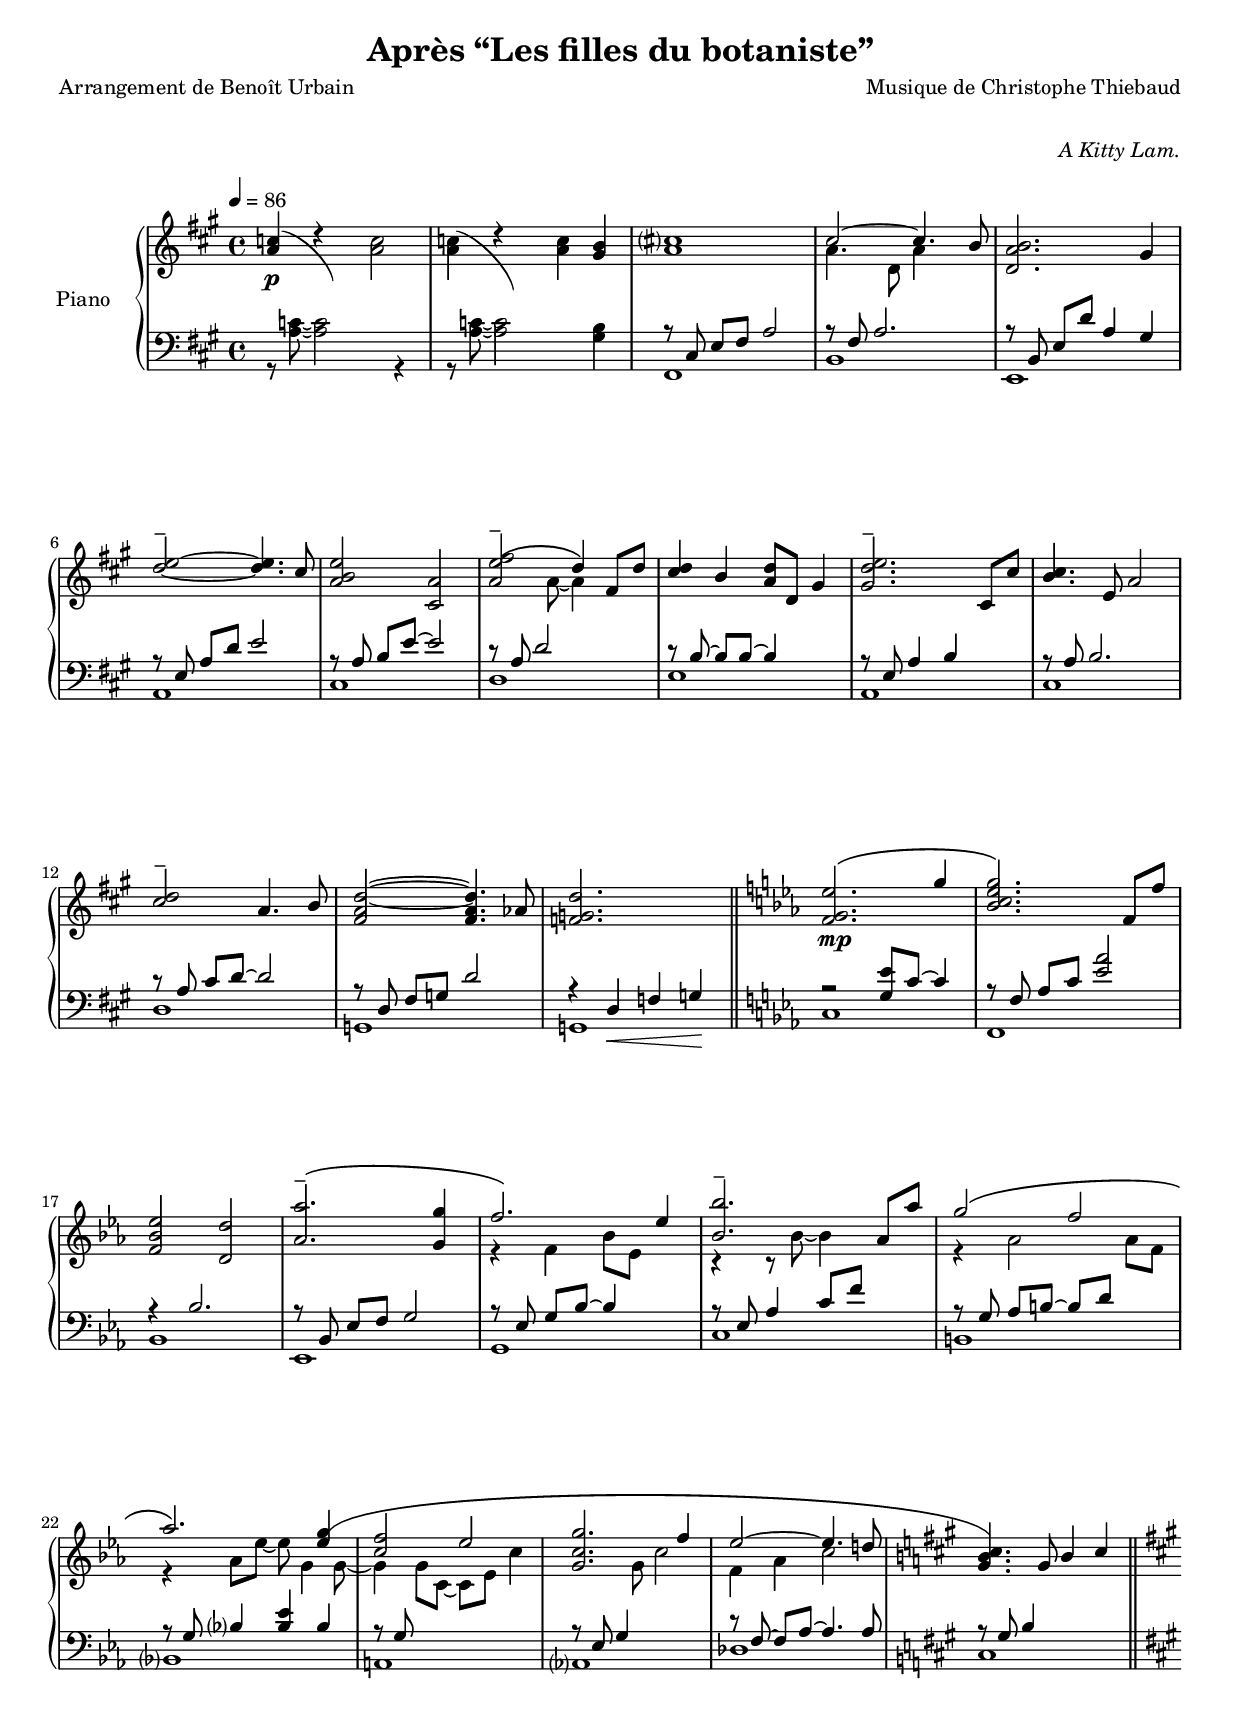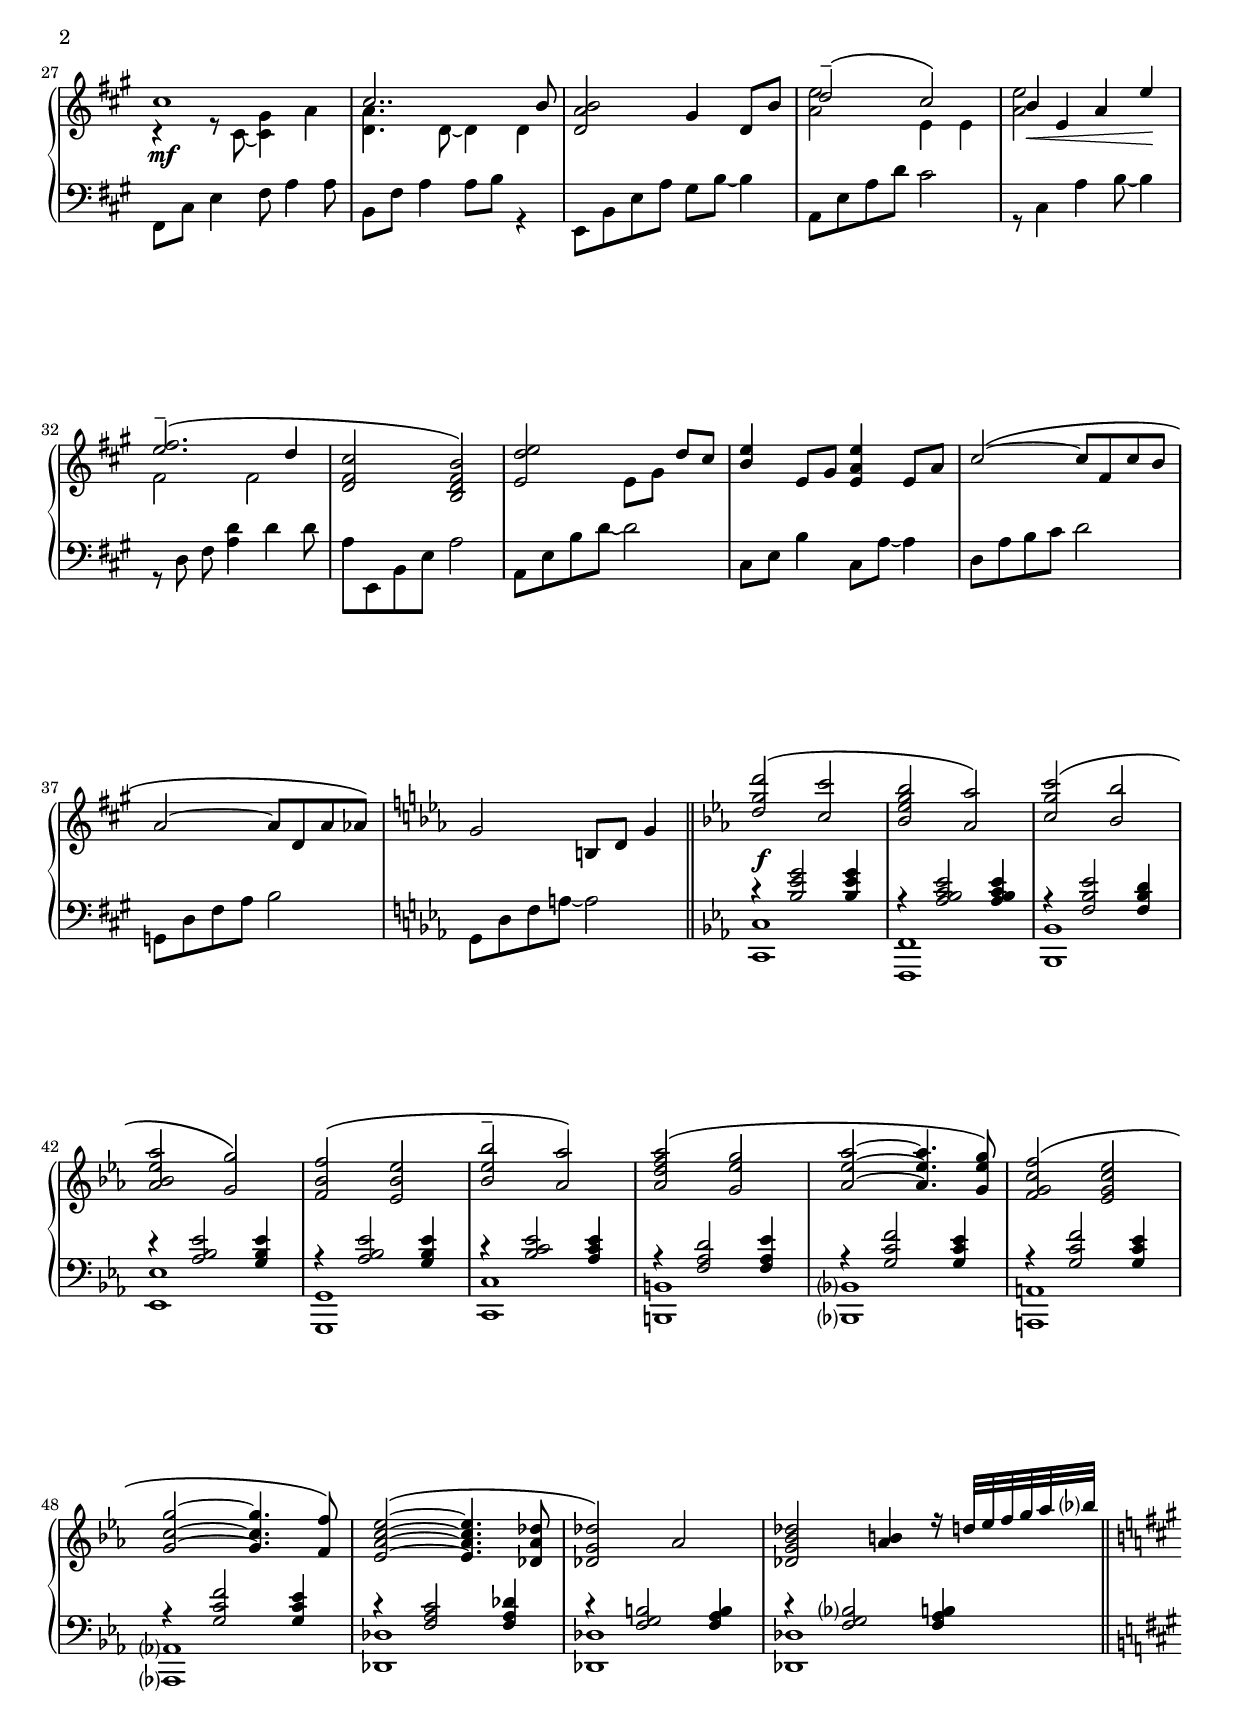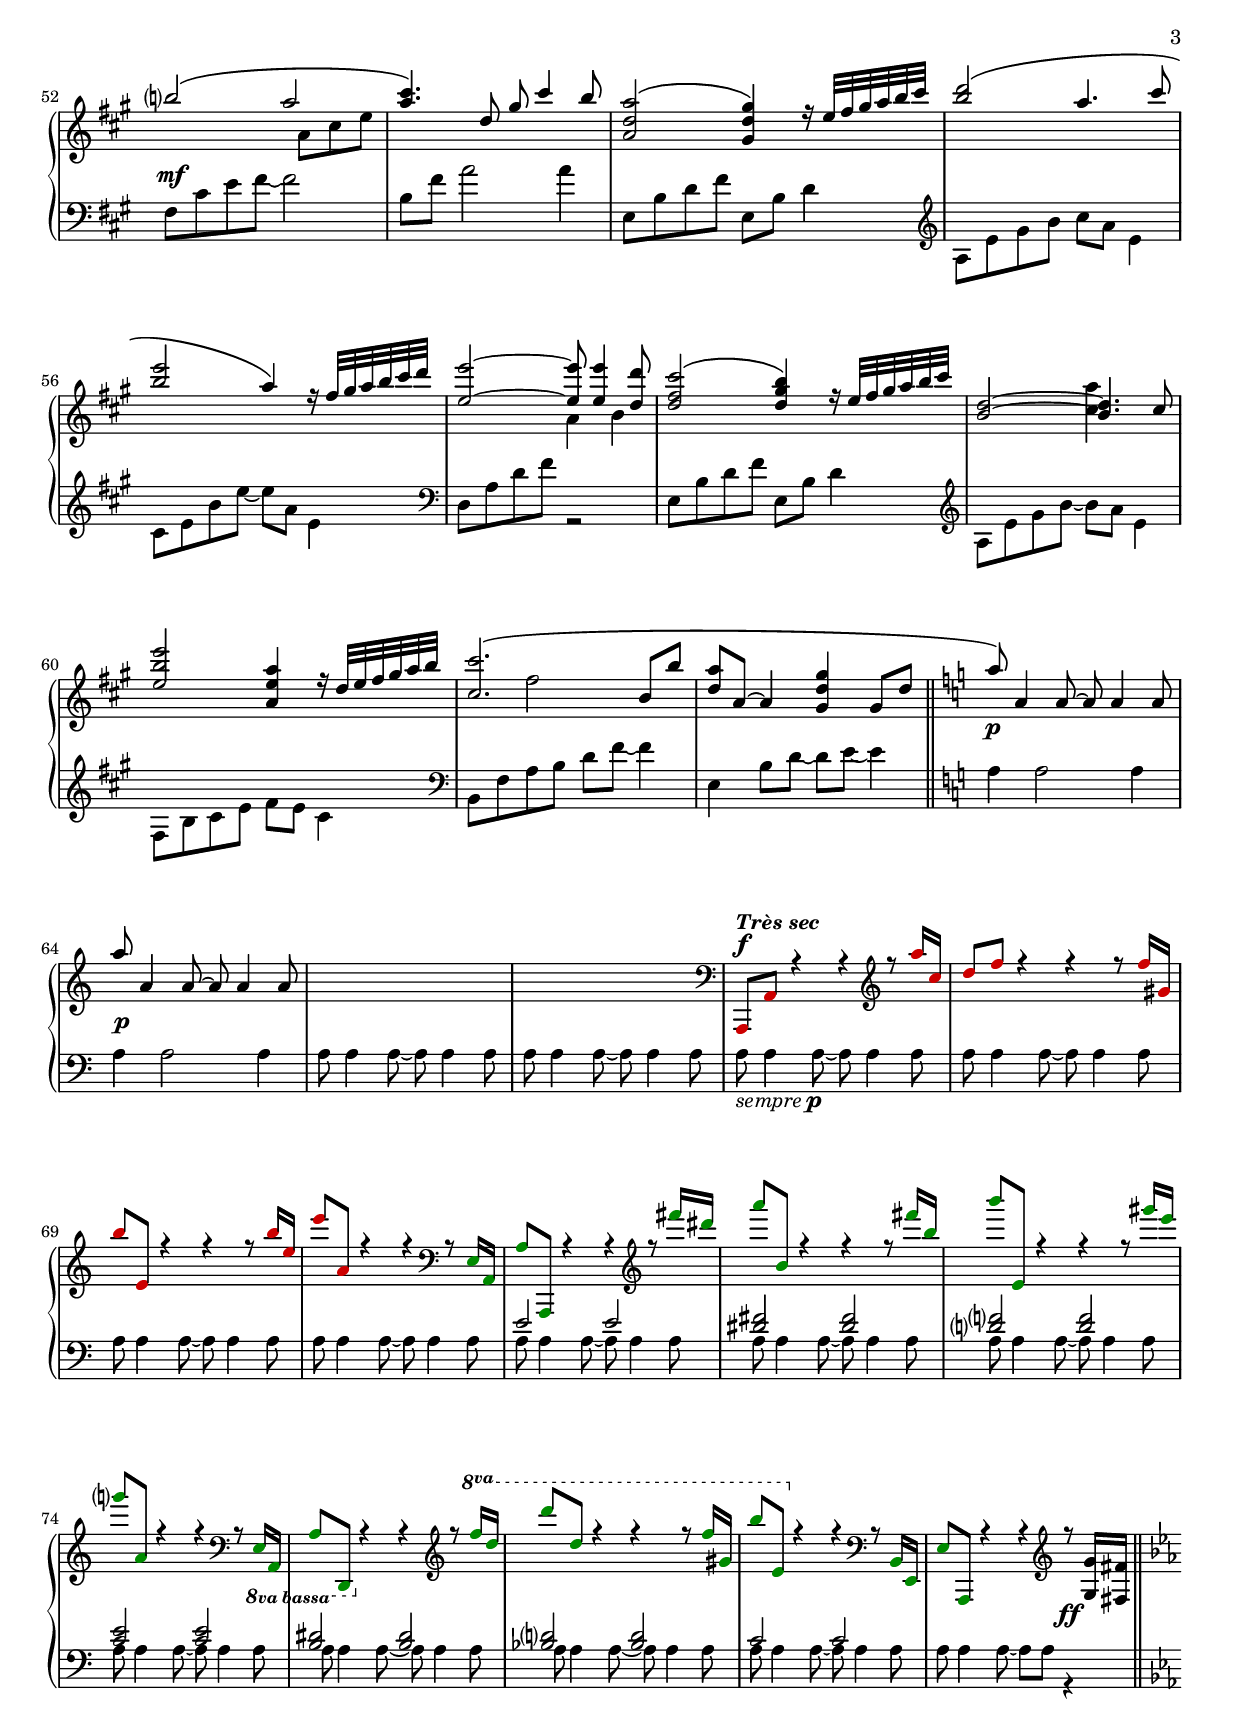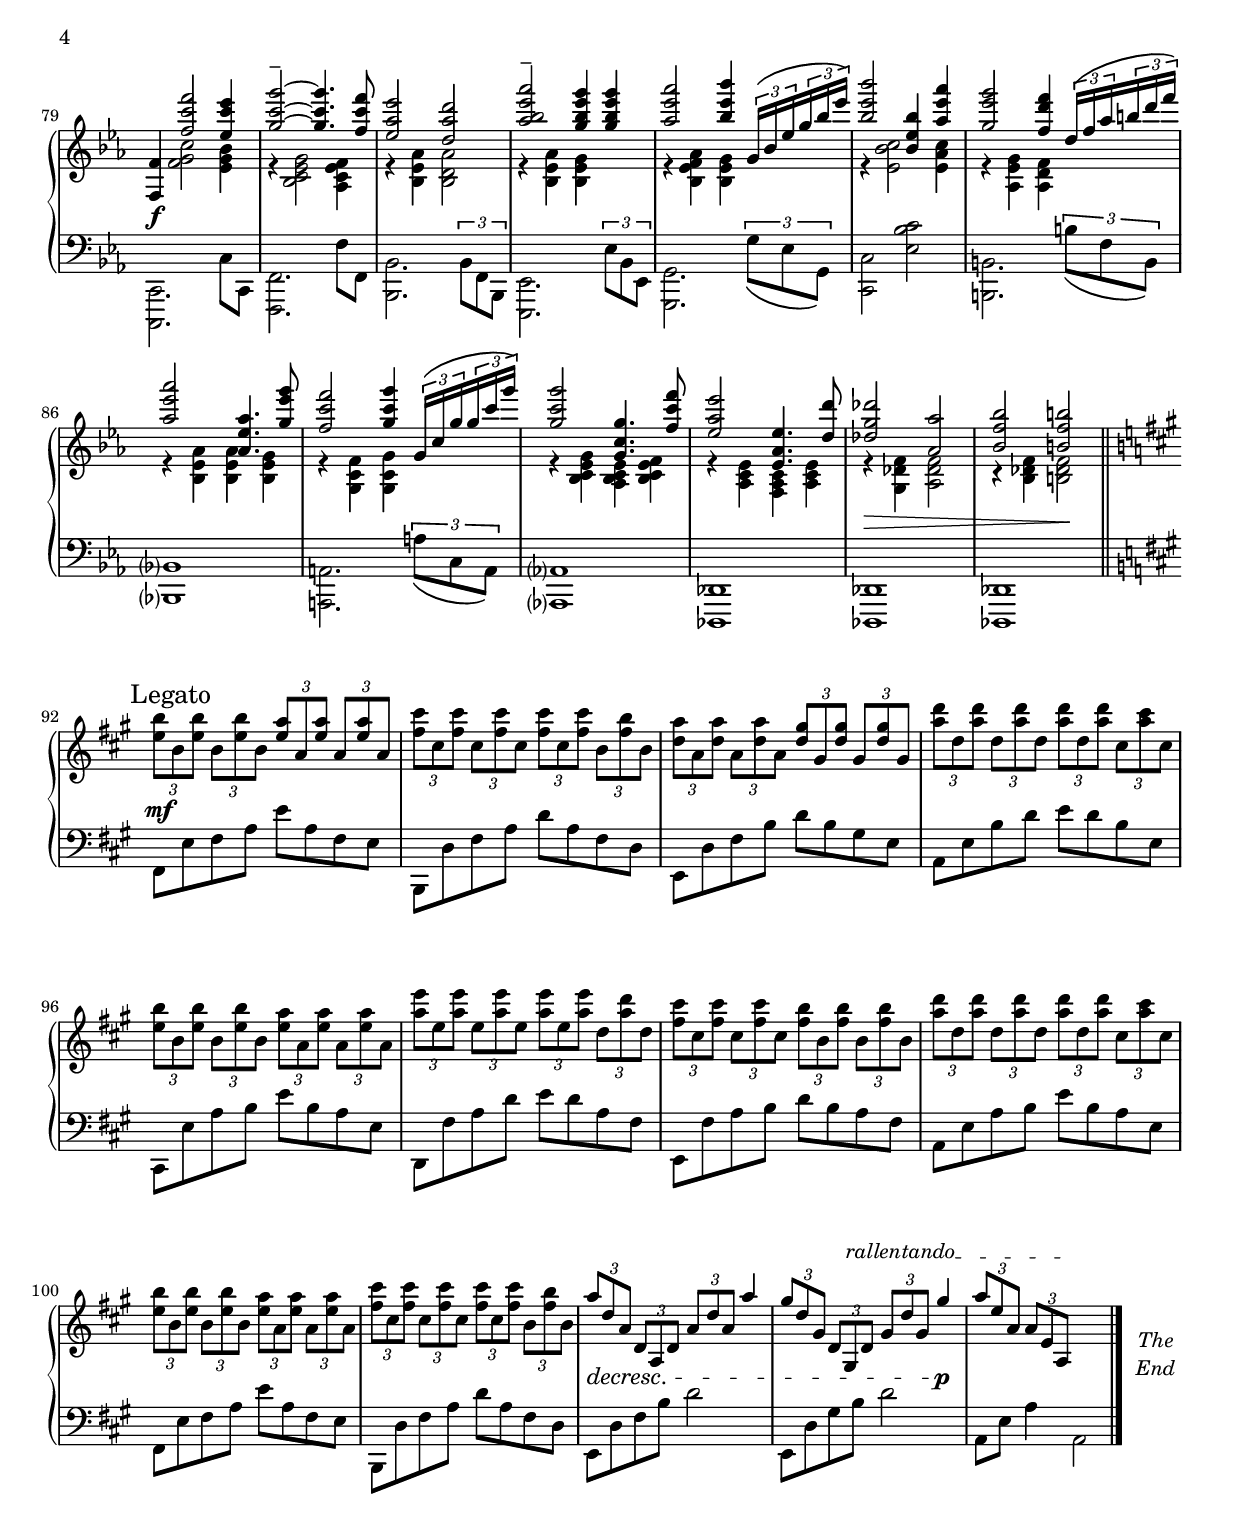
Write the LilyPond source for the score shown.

\version "2.22.1"

%{
\paper {
  page-count = #4
}
%}

#(set-global-staff-size 18)

\header {
  title = #"Après “Les filles du botaniste”"
  composer = #"Musique de Christophe Thiebaud"
  poet = #"Arrangement de Benoît Urbain"
}

\markup {
  \vspace #1
}

% RIGHT HAND %%%%%%%%%%%%%%%%%%%%%%%%%%%%%%%%%%%%%%%%%%%%%%%%

reexpositionPartOneRightHand = {
  \key a \major
  \new Voice {
    \key a \major

    \voiceTwo     |
    \once \override Score.RehearsalMark.self-alignment-X = #LEFT
    \override TupletBracket.bracket-visibility = ##f
    \mark "Legato"
    \tuplet 3/2 { <e''    b''    >8 b'    <e''   b''   >} \tuplet 3/2 { b'     <e''   b''    > b'     } \voiceOne
    \tuplet 3/2 { <e''    a''    >  a'    <e''   a''   >} \tuplet 3/2 { a'     <e''   a''    >  a'    } \voiceTwo  |
    \tuplet 3/2 { <fis''  cis''' >  cis'' <fis'' cis'''>} \tuplet 3/2 { cis''  <fis'' cis''' > cis''  }            %
    \tuplet 3/2 { <fis''  cis''' >  cis'' <fis'' cis'''>} \tuplet 3/2 { b'     <fis'' b''    > b'     }            |
    \tuplet 3/2 { <d''    a''    >  a'    <d''   a''   >} \tuplet 3/2 { a'     <d''   a''    > a'     } \voiceOne  %
    \tuplet 3/2 { <d''    gis''  >  gis'  <d''   gis'' >} \tuplet 3/2 { gis'   <d''   gis''  > gis'   } \voiceTwo  |
    \tuplet 3/2 { <a''    d'''   >  d''   <a''   d'''  >} \tuplet 3/2 { d''    <a''   d'''   > d''    }            %
    \tuplet 3/2 { <a''    d'''   >  d''   <a''   d'''  >} \tuplet 3/2 { cis''  <a''   cis''' > cis''  }            |
    \tuplet 3/2 { <e''    b''    >  b'    <e''   b''   >} \tuplet 3/2 { b'     <b''   e''    > b'     }            %
    \tuplet 3/2 { <e''    a''    >  a'    <e''   a''   >} \tuplet 3/2 { a'     <a''   e''    > a'     }            |
    \tuplet 3/2 { <a''    e'''   >  e''   <a''   e'''  >} \tuplet 3/2 { e''    <a''   e'''   > e''    }            %
    \tuplet 3/2 { <a''    e'''   >  e''   <a''   e'''  >} \tuplet 3/2 { d''    <a''   d'''   > d''    }            |
    \tuplet 3/2 { <fis''  cis''' >  cis'' <fis'' cis'''>} \tuplet 3/2 { cis''  <fis'' cis''' > cis''  }            %
    \tuplet 3/2 { <fis''  b''    >  b'    <fis'' b''   >} \tuplet 3/2 { b'     <fis'' b''    > b'     }            |
    \tuplet 3/2 { <a''    d'''   >  d''   <a''   d'''  >} \tuplet 3/2 { d''    <a''   d'''   > d''    }            %
    \tuplet 3/2 { <a''    d'''   >  d''   <a''   d'''  >} \tuplet 3/2 { cis''  <a''   cis''' > cis''  }            |
    \tuplet 3/2 { <e''    b''    >  b'    <e''   b''   >} \tuplet 3/2 { b'     <b''   e''    > b'     }            %
    \tuplet 3/2 { <e''    a''    >  a'    <e''   a''   >} \tuplet 3/2 { a'     <a''   e''    > a'     }            |
    \tuplet 3/2 { <fis''  cis''' >  cis'' <fis'' cis'''>} \tuplet 3/2 { cis''  <fis'' cis''' > cis''  }            %
    \tuplet 3/2 { <fis''  cis''' >  cis'' <fis'' cis'''>} \tuplet 3/2 { b'     <fis'' b''    > b'     }            |
    \voiceOne
    \dimTextDecresc
    \override TextSpanner.bound-details.left.text = "rallentando"

    \tuplet 3/2 { a''\>   d'' a'   } \tuplet 3/2 { d' a                 d'            } \tuplet 3/2 { a'   d'' a'   }  a''4       |
    \tuplet 3/2 { gis''8  d'' gis' } \tuplet 3/2 { d' gis\startTextSpan d'            } \tuplet 3/2 { gis' d'' gis' }  gis''4\p\! |
    \tuplet 3/2 { a''8    e'' a'   } \tuplet 3/2 { a' e'               a\stopTextSpan } s2                                        |
  }
}

reexpositionPartTwoRightHand = {
  \key c \minor
  <<
    \new Voice \relative c {
      \voiceOne
      | <f' f,>4 <f' c' f>2 <ees c' ees>4
      | <g c g'\tenuto>2~ <g c g'>4. <f c' f>8
      | <ees aes ees'>2 <d aes' d>2
      | <aes' bes ees aes\tenuto>2 <g bes ees g>4 <g bes ees g>4
      | <aes  ees' aes>2 <bes ees bes'>4 \tupletUp \tuplet 3/2 { g,16\( bes ees } \tuplet 3/2 { g bes ees\) }
      | <bes ees bes'>2 <bes, ees bes'>4 <aes' ees' aes>4
      | <g ees' g>2 <f d' f>4 \tupletUp \tuplet 3/2 { d16\( f aes } \tuplet 3/2 { b d f\) }
      | <aes, ees' aes>2 <aes, ees' aes>4. <g' ees' g>8
      | <f c' f>2 <g c g'>4 \tupletUp \tuplet 3/2 { g,16\( c g' } \tuplet 3/2 { g c g'\) }
      | <g, c g'>2 <g, c g'>4. <f' c' f >8
      | <ees aes ees'>2 <ees, aes ees'>4. <d' d'>8
      | <des g des'>2\> <aes aes'>2
      | <bes f' bes>2 <b f' b>2\!
    }
    \new Voice \relative c {
      \voiceTwo
      | s4 <f' g c>2 <ees g bes>4
      | r4 <bes c ees g>2 <aes c ees f>4
      | r4 <bes ees aes>4 <bes d aes'>2
      | r4 <bes ees aes>4 <bes ees g>4 s4
      | r4 <bes ees f aes>4 <bes ees g>4 s4
      | r4 <ees bes' c>2 <ees aes c>4
      | r4 <aes, ees' g>4 <aes d f>4 s4
      | r4 <bes ees aes>4 <bes ees aes>4 <bes ees g>4
      | r4 <g c f>4 <g c g'>4 s4
      | r4 <bes c ees g>4 <aes bes c ees>4 <bes c ees f>4
      | r4 <aes c ees>4 <f aes c>4 <aes c ees>4
      | r4 <g des' f>4 <aes des f>2
      | r4 <bes des f>4 <b des f>2
    }
  >>
}

developmentRightHand = {
  % \key a \minor
  <<  %{%}
    \new Voice \relative a'' {
      \voiceOne
      % (first bar of development moved to expositionTerPartOne)
      | a8  a,4 a8~ a a4 a8
      \repeat unfold #2 s1

      \clef bass
      \override Voice.NoteHead.color = #(x11-color 'red3)
      %
      | a,,,8^\markup { \italic \bold "Très sec" }^\f
             a'             r4 r \clef treble r8             a'''16      c,
      | d8   f              r4 r              r8             f16         gis,
      | b'8  e,,            r4 r              r8             b''16       e,
      | e'8  a,,            r4 r \clef bass   r8             
      \override Voice.NoteHead.color = #(x11-color 'green4)
                                                             e,16        a,
      $
      | a'8  a,,            r4 r \clef treble r8             fis'''''16  dis
      | a'8  b,,            r4 r              r8             fis''16     b,
      | b'8  e,,,           r4 r              r8             gis''16     e
      | g8   a,,            r4 r \clef bass   r8 \ottava #-1 \set Staff.ottavation = \markup \bold \concat{ "8" \tiny "va bassa" }
                                                             e,,16       a,
      %
      | a'8  d,, \ottava #0 r4 r \clef treble r8 \ottava #1  \set Staff.ottavation = \markup \bold \concat {"8" \tiny \raise #0.7"va" }
                                                             f'''''16    d
      | d'8  d,             r4 r              r8             f16         gis,
      | b'8  e,, \ottava #0 r4 r \clef bass   r8             b,,16       e,
      | e'8  a,,            r4 r \clef treble 
      \override Voice.NoteHead.color = #(x11-color 'black)
                                              r8\ff          <g'' g'>16 <fis fis'>
    }
    % VERBATIM FROM MOZART SCORE ; JUST FOR CONTROL ; UNCOMMENT ONLY IF YOU KNOW WHAT YOU ARE DOING
    %{
    \new Voice \transpose c d \relative g {
      \voiceTwo
      \key g \minor
      % (first bar of development moved to expositionTerPartOne)
      \repeat unfold #3 s1
      %
      | g8  g'  r4 r r8 g'16   bes, 
      | c8  ees r4 r r8 ees16  fis,
      | a'8 d,, r4 r r8 a'16   d,   
      | d'8 g,, r4 r r8 d''16  g,
      %
      | g'8 g,, r4 r r8 e''16  cis  
      | g'8 a,, r4 r r8 e''16  a,
      | a'8 d,, r4 r r8 fis'16 d    
      | f8  g,, r4 r r8 d''16  g,
      %
      | g'8 c,, r4 r r8 ees'16 c    
      | c'8 c,  r4 r r8 ees16  fis,
      | a'8 d,, r4 r r8 a''16  d,   
      | d'8 g,, r4 r2
      %
    }
    %}
  >>
}

expositionTerPartOneRightHand = {
  \key a \major
  <<
    \new Voice \relative a'' {
      \voiceOne
      | b?2\( a
      | <a cis>4.\) d,8 gis cis4 b8
      | <a, d a'>2\( <gis d' gis>4\) r16 e'32 fis gis a b cis
      | <b d>2\( a4. cis8
      | <b e>2 a4\) r16 fis32 gis a b cis d
      | <e, e'>2~ <e e'>8 <e e'>4 <d d'>8
      | <d fis cis'>2\( <d gis b>4\) r16 e32 fis gis a b cis
      | <b, d>2~ <b d>4. cis8
      | <e b' e>2 <a, e' a>4 r16 d32 e fis gis a b
      | <cis, cis'>2.\( b8 b'
      | <d, a'>8 a~ a4 <gis d' gis>4 gis8 d'
      \bar "||"
      % first bar of development
      \key a \minor
      | a'8\p\) a,4 a8~ a a4 a8
    }
    \new Voice \relative a' {
      \voiceTwo
      | s2 s8 a cis e
      | s1
      | s1
      | s1
      | s1
      | s2 a,4 b
      | s1
      | s2 <cis a'>4 s4
      | s1
      | s4 fis2 s4
      | s1
      % first bar of development
      | s1
    }
  >>
}

expositionBisPartTwoRightHand = {
  \key c \minor
  <<
    \new Voice \relative c'' {
      \voiceOne
      | <d g d'>2\(            <c c'>
      | <bes ees g bes>        < aes aes'>\)
      | <c g' c>\(             < bes bes'>
      | <aes bes ees aes>      <g g'>\)
      | <f bes f'>\(           <ees bes' ees>
      | <bes'\tenuto ees bes'> <aes aes'>\)
      | <aes d f aes>\(        <g ees' g>
      | <aes ees' aes>~        <aes ees' aes>4. <g ees' g>8\)
      | <f g c f>2\(           <ees g c ees>
      | <g c g'>~              <g c g'>4. <f f'>8\)
      | <ees aes c ees>2~\(    <ees aes c ees>4. <des aes' des>8
      | <des g des'>2\)        aes'
      | <des, g bes des>       <aes' b>4 r16 d32 ees f g aes bes!
      |
    }
  >>
}

expositionBisPartOneRightHand = {
  \key a \major
  <<
    \new Voice \relative a' {
      \voiceOne
      | cis1
      | cis2.. b8
      | <d, a' b>2 gis4 d8 b'
      | d2\tenuto\( cis\)
      | b4\< e, a e'\!
      | <e\tenuto fis>2.\(  d4
      | <d, fis cis'>2 <b d fis b>\)
      | <e d' e>2 s4 d'8 cis
      | <b e>4 e,8 gis <e a e'>4 e8 a
      | cis2~\( cis8 fis, cis' b
      | a2~ a8 d, a' aes\)
      \key c \minor
      | g2 b,8 d g4
    }
    \new Voice \relative a {
      \voiceTwo
      | r4 r8 cis~ <cis gis'>4 a'
      | <d, a'>4. d8~ d4 d
      | s1
      | <a' e'>2 e4 e
      | <a e'>2 s2
      | fis  fis
      | s1
      | s2 e8 gis s4
      | s1
      | s1
      | s1
    }
  >>
}

expositionPartTwoRightHand = {
  \key c \minor
  <<
    \new Voice \relative ees' {
      \voiceOne
      | <f g ees'>2.\( g'4
      | <bes, c ees g>2.\) f8 f'
      | <f, bes ees>2 <d d'>
      | <aes' aes'\tenuto>2.\( <g g'>4
      | f'2.\) ees4
      | <bes bes'\tenuto>2. aes8 aes'
      | g2\( f
      | aes2.\) <ees g\(>4
      | <c f>2 ees
      | <c g g'>2. f4
      | ees2~ ees4. d!8
      \key a \major
      | <gis, b cis\)>4. gis8 b4 cis
    }
    \new Voice \relative ees' {
      \voiceTwo
      | s1
      | s1
      | s1
      | s1
      | r4 f bes8 ees, s4
      | r4 r8 bes'~ bes4 s4
      | r4 aes2 aes8 f
      | r4 aes8 ees'~ ees g,4 g8~
      | g4 g8 c,~ c ees c'4
      | s4. g8 c2
      | f,4 aes c2
    }
  >>

}

expositionPartOneRightHand = {
  \key a \major


  <<
    \new Voice \relative a' {
      \voiceOne
      % \override Voice.NoteHead.color = #(x11-color 'red3)
      % http://lilypond.org/doc/v2.22/Documentation/notation/common-notation-for-keyboards#changing-staff-manually
      {
        \repeat unfold #2 {
          | <a c>4(
          <<
            { \change Staff = "LeftHand" \hideNotes a,,8) a''8 \unHideNotes \change Staff = "RightHand"  }
            \new Voice { \voiceTwo d4\rest }
          >> \oneVoice
        }
        \alternative {
          {<a c>2}
          {<a c>4 <gis b>}
        }
      }

      % | <a c>4 r <a c>2
      % | <a c>4 r <a c> <gis b>
      %
      \voiceOne
      | <a cis>1
      | cis2~ cis4. b8
      | <d, a' b>2. gis4
      %
      \override TieColumn.tie-configuration = #'((4 . 1) (1 . -1))
      | <d'\tenuto e>2~ <d e>4. cis8
      | <a b e>2 <cis, a'>2
      | <a' e'\tenuto\( fis>2 d4\) fis,8 d'8
      | <cis d>4 b <a d>8 d, gis4
      | <gis d'\tenuto e>2. cis,8 cis'
      %
      | <b cis>4. e,8 a2
      | <cis\tenuto d>2 a4. b8
      | <fis a d>2~ <fis a d>4. aes8
      | <f g d'>2. s4
    }
    \new Voice \relative a {
      \voiceTwo
      | s1
      | s1
      | s1
      | a'4. d,8 a'4 s4
      | s1
      %
      | s1
      | s1
      | s4. a8~ a4 s4
      | s1
      | s1
      %
      | s1
      | s1
      | s1
      | s1
    }
  >>

}

% LEFT HAND %%%%%%%%%%%%%%%%%%%%%%%%%%%%%%%%%%%%%%%%%%%%%%%%

reexpositionPartOneLeftHand = {
  \clef bass
  \key a \major

  <<
    \new Voice \relative a, {
      \voiceTwo
      | fis8 e' fis a e' a, fis e
      | b, d' fis a d a fis d
      | e, d' fis b d b gis e
      | a, e' b' d e d b e,
      | cis, e' a b e b a e
      | d, fis' a d e d a fis
      | e, fis' a b d b a fis
      | a, e' a b e b a e
      | fis, e' fis a e' a, fis e
      | b, d' fis a d a fis d
      | e, d' fis b d2
      | e,,8 d' gis b d2
      | a,8 e' a4 a,2
      \bar "|."
    }
  >>
}

reexpositionPartTwoLeftHand = {
  \clef bass
  \key c \minor


  <<
    \new Voice \relative c' {
      \voiceTwo
      | <c,,  c,  >2. c'8 c,
      | <f    f,  >2. f'8 f,
      | <bes  bes,>2. \tupletUp \tuplet 3/2 { bes8    f   bes,   }
      | <ees  ees,>2. \tupletUp \tuplet 3/2 { ees'8   bes ees,   }
      | <g    g,  >2. \tupletUp \tuplet 3/2 { g'8\(   ees g,\)   }
      | <c    c,  >2  <ees bes' c>
      | <b    b,  >2. \tupletUp \tuplet 3/2 { b'8\(   f   b,\)   }
      | <bes  bes,>1
      | <a    a,  >2. \tupletUp \tuplet 3/2 { a'8\(   c,  a\)    }
      | <aes  aes,>1
      | <des, des,>1
      | <des  des,>1
      | <des  des,>1
    }
  >>
}

developmentLeftHand = {
  \clef bass
  <<
    \new Voice \relative a' {
      \voiceOne
      % (first bar of development moved to expositionTerPartOne)
      \repeat unfold 7 {| s1}
      %
      | e2 e2
      | <dis fis>2 <dis fis>2
      | <d f>2 <d f>2
      | <c e>2 <c e>2
      %
      | <b dis>2 <b dis>2
      | <bes d>2 <bes d>2
      | c2 c2
      | s1
    }
    \new Voice \relative a {
      \voiceTwo
      % (first bar of development moved to expositionTerPartOne)
      | a4 a2 a4
      \repeat unfold 2 {| a8 a4 a8~ a8 a4 a8 }
      | a8_\markup { \italic sempre \dynamic p } a4 a8~ a8 a4 a8
      \repeat unfold 10 {| a8 a4 a8~ a8 a4 a8 }
      | a8 a4 a8~ a8 a8 r4
    }
  >>
}

expositionTerPartOneLeftHand = {
  \clef bass
  \key a \major

  <<
    \new Voice \relative a {
      \voiceTwo
      | fis8 cis' e fis~ fis2
      | b,8 fis' a2 a4
      | e,8 b' d fis e, b' d4
      \clef treble
      | a8 e' gis b cis a e4
      %
      | cis8 e b' e~ e a, e4
      \clef bass
      | d,8 a' d fis r2
      | e,8 b' d fis e, b' d4
      \clef treble
      | a8 e' gis b~ b a e4
      %
      | fis,8 b cis e fis e cis4
      \clef bass
      | b,8 fis' a b d fis~ fis4
      | e,4 b'8 d~ d e~ e4
      % first bar of development
      \key a \minor
      | a,4 a2 a4
    }
  >>
}

expositionBisPartTwoLeftHand = {
  \clef bass
  \key c \minor


  <<
    \new Voice \relative c {
      \voiceOne
      | r4 <bes' ees g>2 <bes ees g>4
      | r4 <aes bes c ees>2 <aes bes c ees>4
      | r4 <f bes ees>2 <f bes d>4
      | r4 <aes bes ees>2 <g bes ees>4
      %
      | r4 <aes bes ees>2 <g bes ees>4
      | r4 <bes c ees>2 <aes c ees>4
      | r4 <f aes d>2 <f aes ees'>4
      | r4 <g c f>2 <g c ees>4
      %
      | r4 <g c f>2 <g c ees>4
      | r4 <g c f>2 <g c ees>4
      | r4 <f aes c>2 <f aes des>4
      | r4 <f  g  b>2 <f  aes  b>4
      | r4 <f  g  bes>2 <f  aes  b>4
    }
    \new Voice \relative c,, {
      \voiceTwo
      | <c' c'>1
      | <f, f'>1
      | <bes bes'>1
      | <ees ees'>1
      %
      | <g, g'>1
      | <c c'>1
      | <b b'>1
      | <bes bes'>1
      %
      | <a a'>1
      | <aes aes'>1
      | <des des'>1
      | <des des'>1
      | <des des'>1
    }
  >>
}

expositionBisPartOneLeftHand = {
  \key a \major
  \clef bass
  <<
    \new Voice \relative a, {
      \voiceTwo
      | fis8 cis' e4 fis8 a4 a8
      | b,8 fis' a4 a8 b r4
      | e,,8 b' e a gis b~ b4
      | a,8 e' a d cis2
      %
      | r8 cis,4 a' b8~ b4
      | r8 \autoBeamOff d, \autoBeamOn fis <a d>4 d4 d8
      | a8 e, b' e a2
      | a,8 e' b' d~ d2
      %
      | cis,8 e b'4 cis,8 a'~ a4
      | d,8 a' b cis d2
      | g,,8 d' fis a b2
      \key c \minor
      | g,8 d' f a~ a2
    }
  >>
}

expositionPartTwoLeftHand = {
  \key c \minor
  \clef bass
  <<
    \new Voice \relative ees, {
      \voiceTwo
      | c'1         % do mineur
      | f,          % fa mineur 7
      | bes         % si ♭ 7
      | ees,        % mi ♭ majeur
      %             %
      | g           % mi ♭ majeur/sol
      | c           % la ♭ majeur7do
      | b           % la ♭ mineur 7 maj / do ♭
      | bes         % mo ♭ majeur / si ♭
      %             %
      | a           % fa majeur 9 / la
      | aes         % la ♭ majeur 7 maj
      | des         % ré ♭ majeur
      \key a \major %
      | cis         % do ♯ 7 (== ré ♭ 7)
    }
    \new Voice \relative ees {
      \voiceOne
      | r2 <g ees'>8 c8~ c4                               % do mineur
      | r8 \autoBeamOff f,8 \autoBeamOn aes c <ees aes>2  % fa mineur 7
      | r4 bes2.                                          % si ♭ 7
      | r8 \autoBeamOff bes, \autoBeamOn ees f g2         % mi ♭ majeur
      %                                                   %
      | r8 \autoBeamOff ees \autoBeamOn g bes~ bes4 s4    % mi ♭ majeur/sol
      | r8 ees, aes4 c8 f s4                              % la ♭ majeur7do
      | r8 \autoBeamOff g, \autoBeamOn aes b~ b d s4      % la ♭ mineur 7 maj / do ♭
      | r8 \autoBeamOff g, \autoBeamOn bes4 <bes ees> bes % mo ♭ majeur / si ♭
      %                                                   %
      | r8 \autoBeamOff g \autoBeamOn s2.                 % fa majeur 9 / la
      | r8 \autoBeamOff ees \autoBeamOn g4 s2             % la ♭ majeur 7 maj
      | r8 \autoBeamOff f~ \autoBeamOn f aes~ aes4. aes8  % ré ♭ majeur
      \key a \major                                       %
      | r8 \autoBeamOff gis \autoBeamOn b4 s2             % do ♯ 7 (== ré ♭ 7)
    }
  >>
}

expositionPartOneLeftHand = {
  \clef bass
  \key a \major


  <<
    \new Voice \relative a {
      \voiceTwo
      | r8 <a c>8~ <a c>2 r4
      | r8 <a c>8~ <a c>2 <gis b>4
      %
      | fis,1  % fa ♯ mineur
      | b      % si mineur 7
      | e,     % mi 7
      | a      % la majeur sus
      %        %
      | cis    % la majeur / do ♯
      | d      % ré majeur
      | e      % ni 7
      | a,     % la majeur
      %        %
      | cis    % la majeur / do ♯
      | d      % ré majeur
      | g,     % sol ♮ majeur
      | g      % sol ♮ 7

    }
    \new Voice \relative a,, {
      \voiceOne
      | s1
      | s1
      %
      | r8 \autoBeamOff cis' \autoBeamOn e fis a2    % fa ♯ mineur
      | r8 fis a2.                                   % si mineur 7
      | r8 \autoBeamOff b,   \autoBeamOn e d' a4 gis % mi 7
      | r8 \autoBeamOff e    \autoBeamOn a d e2      % la majeur sus
      %                                              %
      | r8 \autoBeamOff a,   \autoBeamOn b e~ e2     % la majeur / do ♯
      | r8 a, d2 s4                                  % ré majeur
      | r8 \autoBeamOff b~   \autoBeamOn b b~ b4 s   % ni 7
      | r8 \autoBeamOff e,   \autoBeamOn a4 b s      % la majeur
      %                                              %
      | r8 \autoBeamOff a    \autoBeamOn b2.         % la majeur / do ♯
      | r8 \autoBeamOff a    \autoBeamOn cis d~ d2   % ré majeur
      | r8 \autoBeamOff d,   \autoBeamOn fis g d'2   % sol ♮ majeur
      | r4 d,\< f g\!                                % sol ♮ 7
    }
  >>
}

\score{

  \header {
    opus = \markup {\italic "A Kitty Lam."}
  }

  \new PianoStaff <<
    \set PianoStaff.instrumentName = #"Piano  "
    \new Staff = "RightHand"  {
      \tempo 4 = 86

      % enforce creation of all contexts at this point of time
      % cf . http://lilypond.org/doc/v2.22/Documentation/notation/common-notation-for-keyboards#changing-staff-manually
      <>

      \expositionPartOneRightHand     \bar "||"
      \expositionPartTwoRightHand     \bar "||" \pageBreak
      \expositionBisPartOneRightHand  \bar "||"
      \expositionBisPartTwoRightHand  \bar "||" \pageBreak
      \expositionTerPartOneRightHand
      \developmentRightHand           \bar "||" \pageBreak
      \reexpositionPartTwoRightHand   \bar "||"
      \reexpositionPartOneRightHand   \bar "|."
    }
    \new Dynamics {
      s1-\p                  % prologue, expositionPartOne
      \repeat unfold #13 s1  %
      s1-\mp                 % expositionPartTwo
      \repeat unfold #11 s1  %
      s1-\mf                 % expositionBisPartOne
      \repeat unfold #11 s1  %
      s1-\f                  % expositionBisPartTwo
      \repeat unfold #12 s1  %
      s1-\mf                 % expositionTerPartOne
      \repeat unfold #11 s1  %
      s1-\p                  % development
      \repeat unfold #14 s1  %
      s1-\f                  % reexpositionPartTwo
      \repeat unfold #12 s1  %
      s1-\mf                 % reexpositionPartOne
      \repeat unfold #12 s1  %
      s1-\markup { \center-column { "The" "End" } } % hurlement de joie
    }
    \new Staff = "LeftHand" {
      \expositionPartOneLeftHand     \bar "||"
      \expositionPartTwoLeftHand     \bar "||"
      \expositionBisPartOneLeftHand  \bar "||"
      \expositionBisPartTwoLeftHand  \bar "||"
      \expositionTerPartOneLeftHand
      \developmentLeftHand           \bar "||"
      \reexpositionPartTwoLeftHand   \bar "||"
      \reexpositionPartOneLeftHand   \bar "|."
    }
  >>

  \layout{
    \accidentalStyle modern-voice-cautionary
    \override TupletBracket.bracket-visibility = ##t
  }

  \midi{
    \tempo 4 = 86
  }
}
